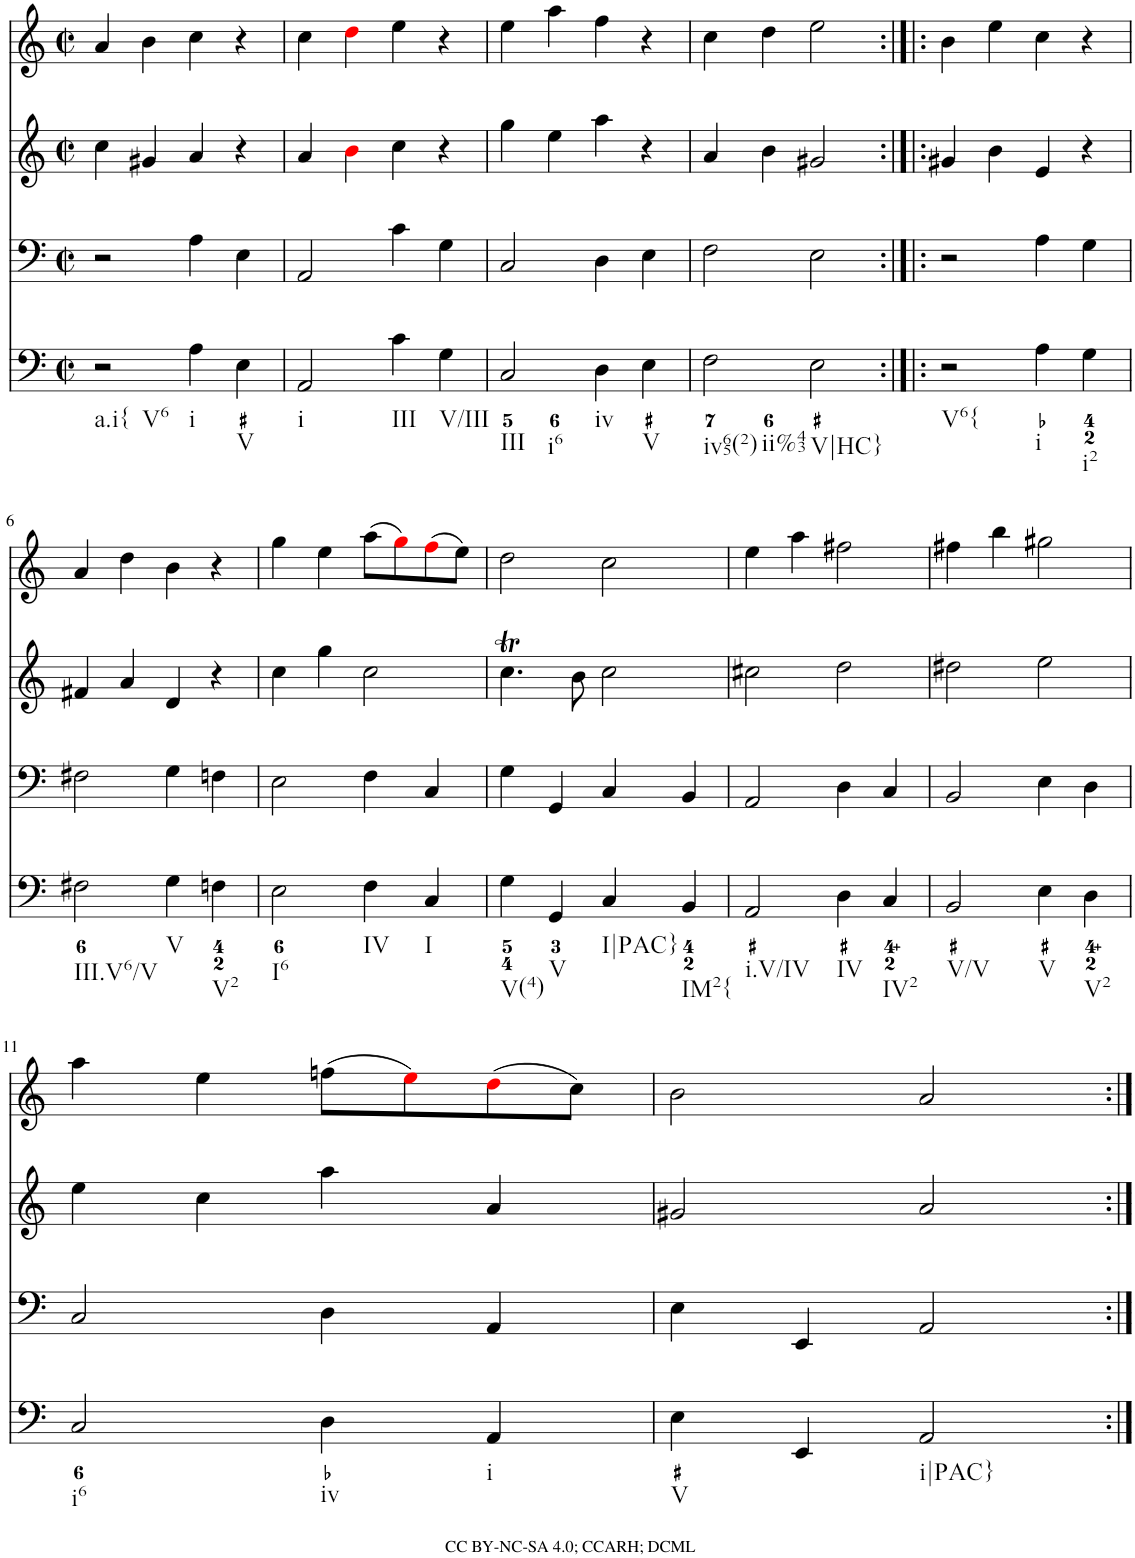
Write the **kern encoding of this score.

**kern	**kern	**kern	**kern
*part4	*part3	*part2	*part1
*staff4	*staff3	*staff2	*staff1
*I"Piano	*I"Piano	*I"Piano	*I"Piano
*I'Pno	*I'Pno	*I'Pno	*I'Pno
*clefF4	*clefF4	*clefG2	*clefG2
*k[]	*k[]	*k[]	*k[]
*M2/2	*M2/2	*M2/2	*M2/2
*met(c|)	*met(c|)	*met(c|)	*met(c|)
=1	=1	=1	=1
!LO:TX:b:t=a.i{	!	!	!
!LO:TX:b:t=V6	!	!	!
2r	2r	4cc\	4a/
.	.	4g#X/	4b\
!LO:TX:b:t=i	!	!	!
4A\	4A\	4a/	4cc\
!LO:TX:b:t=V	!	!	!
4E\	4E\	4r	4r
=2	=2	=2	=2
!LO:TX:b:t=i	!	!	!
2AA/	2AA/	4a/	4cc\
.	.	4bi\	4ddi\
!LO:TX:b:t=III	!	!	!
4c\	4c\	4cc\	4ee\
!LO:TX:b:t=V/III	!	!	!
4G\	4G\	4r	4r
=3	=3	=3	=3
!LO:TX:b:t=III	!	!	!
!LO:TX:b:t=i6	!	!	!
2C/	2C/	4gg\	4ee\
.	.	4ee\	4aa\
!LO:TX:b:t=iv	!	!	!
4D\	4D\	4aa\	4ff\
!LO:TX:b:t=V	!	!	!
4E\	4E\	4r	4r
=4	=4	=4	=4
!LO:TX:b:t=iv65(2)	!	!	!
!LO:TX:b:t=ii%43	!	!	!
2F\	2F\	4a/	4cc\
.	.	4b\	4dd\
!LO:TX:b:t=V|HC}	!	!	!
2E\	2E\	2g#X/	2ee\
=5:|!|:	=5:|!|:	=5:|!|:	=5:|!|:
!LO:TX:b:t=V6{	!	!	!
2r	2r	4g#X/	4b\
.	.	4b\	4ee\
!LO:TX:b:t=i	!	!	!
4A\	4A\	4e/	4cc\
!LO:TX:b:t=i2	!	!	!
4G\	4G\	4r	4r
!!LO:LB:g=z
=6	=6	=6	=6
!LO:TX:b:t=III.V6/V	!	!	!
2F#X\	2F#X\	4f#X/	4a/
.	.	4a/	4dd\
!LO:TX:b:t=V	!	!	!
4G\	4G\	4d/	4b\
!LO:TX:b:t=V2	!	!	!
4Fn\	4Fn\	4r	4r
=7	=7	=7	=7
!LO:TX:b:t=I6	!	!	!
2E\	2E\	4cc\	4gg\
.	.	4gg\	4ee\
!LO:TX:b:t=IV	!	!	!
4F\	4F\	2cc\	(8aa\L
.	.	.	8ggi\)
!LO:TX:b:t=I	!	!	!
4C/	4C/	.	(8ffi\
.	.	.	8ee\J)
=8	=8	=8	=8
!LO:TX:b:t=V(4)	!	!	!
4G\	4G\	4.ccT\	2dd\
!LO:TX:b:t=V	!	!	!
4GG/	4GG/	.	.
.	.	8b\	.
!LO:TX:b:t=I|PAC}	!	!	!
4C/	4C/	2cc\	2cc\
!LO:TX:b:t=IM2{	!	!	!
4BB/	4BB/	.	.
=9	=9	=9	=9
!LO:TX:b:t=i.V/IV	!	!	!
2AA/	2AA/	2cc#X\	4ee\
.	.	.	4aa\
!LO:TX:b:t=IV	!	!	!
4D\	4D\	2dd\	2ff#X\
!LO:TX:b:t=IV2	!	!	!
4C/	4C/	.	.
=10	=10	=10	=10
!LO:TX:b:t=V/V	!	!	!
2BB/	2BB/	2dd#X\	4ff#X\
.	.	.	4bb\
!LO:TX:b:t=V	!	!	!
4E\	4E\	2ee\	2gg#X\
!LO:TX:b:t=V2	!	!	!
4D\	4D\	.	.
!!LO:LB:g=z
=11	=11	=11	=11
!LO:TX:b:t=i6	!	!	!
2C/	2C/	4ee\	4aa\
.	.	4cc\	4ee\
!LO:TX:b:t=iv	!	!	!
4D\	4D\	4aa\	(8ffn\L
.	.	.	8eei\)
!LO:TX:b:t=i	!	!	!
4AA/	4AA/	4a/	(8ddi\
.	.	.	8cc\J)
=12	=12	=12	=12
!LO:TX:b:t=V	!	!	!
4E\	4E\	2g#X/	2b\
4EE/	4EE/	.	.
!LO:TX:b:t=i|PAC}	!	!	!
2AA/	2AA/	2a/	2a/
=:|!	=:|!	=:|!	=:|!
*-	*-	*-	*-
